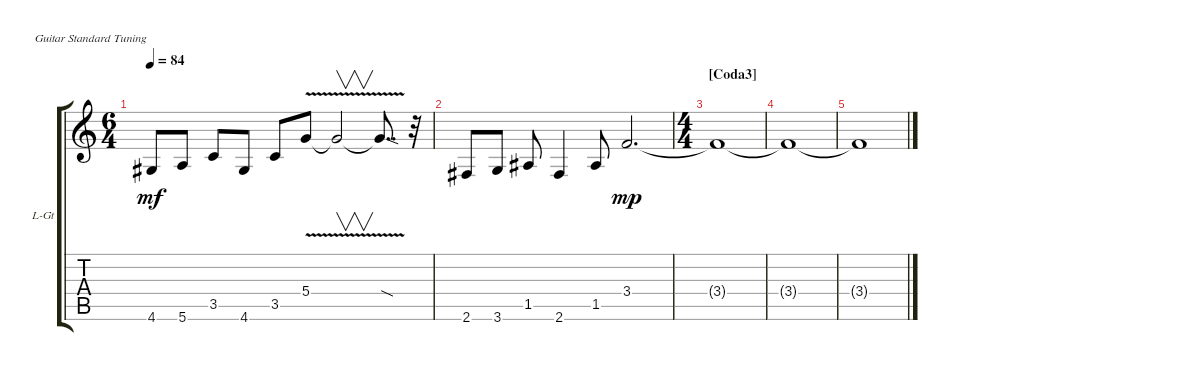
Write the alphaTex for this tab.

\defaultSystemsLayout 4
\bracketExtendMode groupsimilarinstruments
\firstSystemTrackNameOrientation horizontal
\otherSystemsTrackNameOrientation horizontal
\track ("Lead Guitar" "L-Gt") {instrument overdrivenguitar}
\staff {score tabs}
\tuning (E4 B3 G3 D3 A2 E2)
\ts (6 4)
\tempo 84
\clef g2
\ks aminor
4.6.8{dy mf} 5.6.8 3.5.8 4.6.8 3.5.8 5.4{v}.8 5.4{t}.2{v} 5.4{v sod t}.8{dd} r.32 |
2.6.8 3.6.8 1.5.8 2.6.4 1.5.8 3.4.2{d dy mp} |
\ts (4 4)
\section ("" "[Coda3]")
3.4{t}.1 |
3.4{t}.1 |
3.4{t}.1
